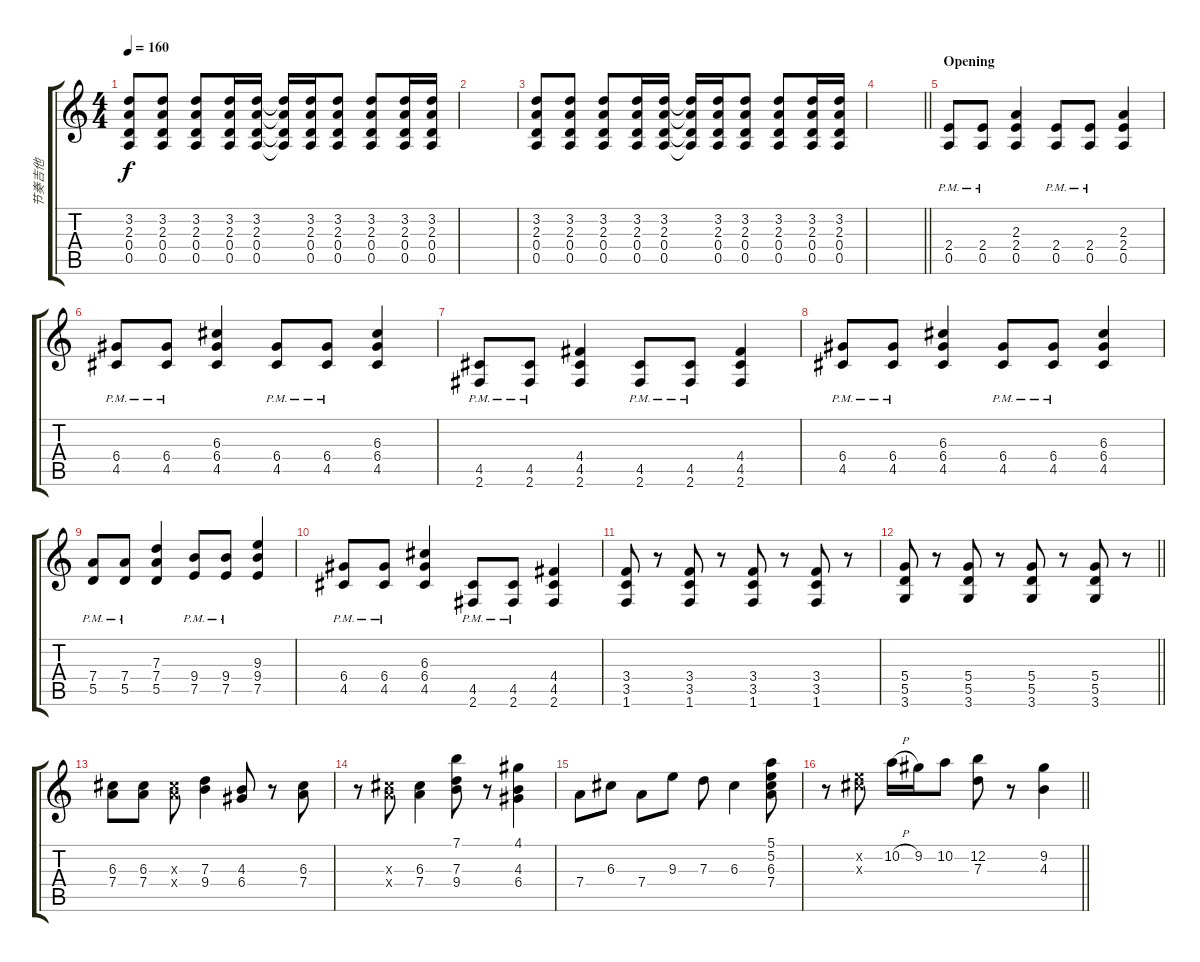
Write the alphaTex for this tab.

\track ("节奏吉他" "节奏吉他") {instrument overdrivenguitar}
\staff {score tabs}
\tuning (E4 B3 G3 D3 A2 E2) {hide}
\ts (4 4)
\tempo 160
\clef g2
\ks c
(3.2 2.3 0.4 0.5).8{dy f instrument overdrivenguitar} (3.2 2.3 0.4 0.5).8 (3.2 2.3 0.4 0.5).8 (3.2 2.3 0.4 0.5).16 (3.2 2.3 0.4 0.5).16 (3.2{t} 2.3{t} 0.4{t} 0.5{t}).16 (3.2 2.3 0.4 0.5).16 (3.2 2.3 0.4 0.5).8 (3.2 2.3 0.4 0.5).8 (3.2 2.3 0.4 0.5).16 (3.2 2.3 0.4 0.5).16 |
|
(3.2 2.3 0.4 0.5).8 (3.2 2.3 0.4 0.5).8 (3.2 2.3 0.4 0.5).8 (3.2 2.3 0.4 0.5).16 (3.2 2.3 0.4 0.5).16 (3.2{t} 2.3{t} 0.4{t} 0.5{t}).16 (3.2 2.3 0.4 0.5).16 (3.2 2.3 0.4 0.5).8 (3.2 2.3 0.4 0.5).8 (3.2 2.3 0.4 0.5).16 (3.2 2.3 0.4 0.5).16 |
\barLineRight lightlight
|
\section ("" "Opening")
(2.4{pm} 0.5{pm}).8{instrument overdrivenguitar} (2.4{pm} 0.5{pm}).8 (2.3 2.4 0.5).4 (2.4{pm} 0.5{pm}).8 (2.4{pm} 0.5{pm}).8 (2.3 2.4 0.5).4 |
(6.4{pm} 4.5{pm}).8 (6.4{pm} 4.5{pm}).8 (6.3 6.4 4.5).4 (6.4{pm} 4.5{pm}).8 (6.4{pm} 4.5{pm}).8 (6.3 6.4 4.5).4 |
(4.5{pm} 2.6{pm}).8 (4.5{pm} 2.6{pm}).8 (4.4 4.5 2.6).4 (4.5{pm} 2.6{pm}).8 (4.5{pm} 2.6{pm}).8 (4.4 4.5 2.6).4 |
(6.4{pm} 4.5{pm}).8 (6.4{pm} 4.5{pm}).8 (6.3 6.4 4.5).4 (6.4{pm} 4.5{pm}).8 (6.4{pm} 4.5{pm}).8 (6.3 6.4 4.5).4 |
(7.4{pm} 5.5{pm}).8 (7.4{pm} 5.5{pm}).8 (7.3 7.4 5.5).4 (9.4{pm} 7.5{pm}).8 (9.4{pm} 7.5{pm}).8 (9.3 9.4 7.5).4 |
(6.4{pm} 4.5{pm}).8 (6.4{pm} 4.5{pm}).8 (6.3 6.4 4.5).4 (4.5{pm} 2.6{pm}).8 (4.5{pm} 2.6{pm}).8 (4.4 4.5 2.6).4 |
(3.4 3.5 1.6).8 r.8 (3.4 3.5 1.6).8 r.8 (3.4 3.5 1.6).8 r.8 (3.4 3.5 1.6).8 r.8 |
\barLineRight lightlight
(5.4 5.5 3.6).8 r.8 (5.4 5.5 3.6).8 r.8 (5.4 5.5 3.6).8 r.8 (5.4 5.5 3.6).8 r.8 |
(6.3 7.4).8 (6.3 7.4).8 (6.3{x} 7.4{x}).8 (7.3 9.4).4 (4.3 6.4).8 r.8 (6.3 7.4).8 |
r.8 (6.3{x} 7.4{x}).8 (6.3 7.4).4 (7.1 7.3 9.4).8 r.8 (4.1 4.3 6.4).4 |
7.4.8 6.3.8 7.4.8 9.3.8 7.3.8 6.3.4 (5.1 5.2 6.3 7.4).8 |
\barLineRight lightlight
r.8 (5.2{x} 6.3{x}).8 10.2{h}.16 9.2.16 10.2.8 (12.2 7.3).8 r.8 (9.2 4.3).4
